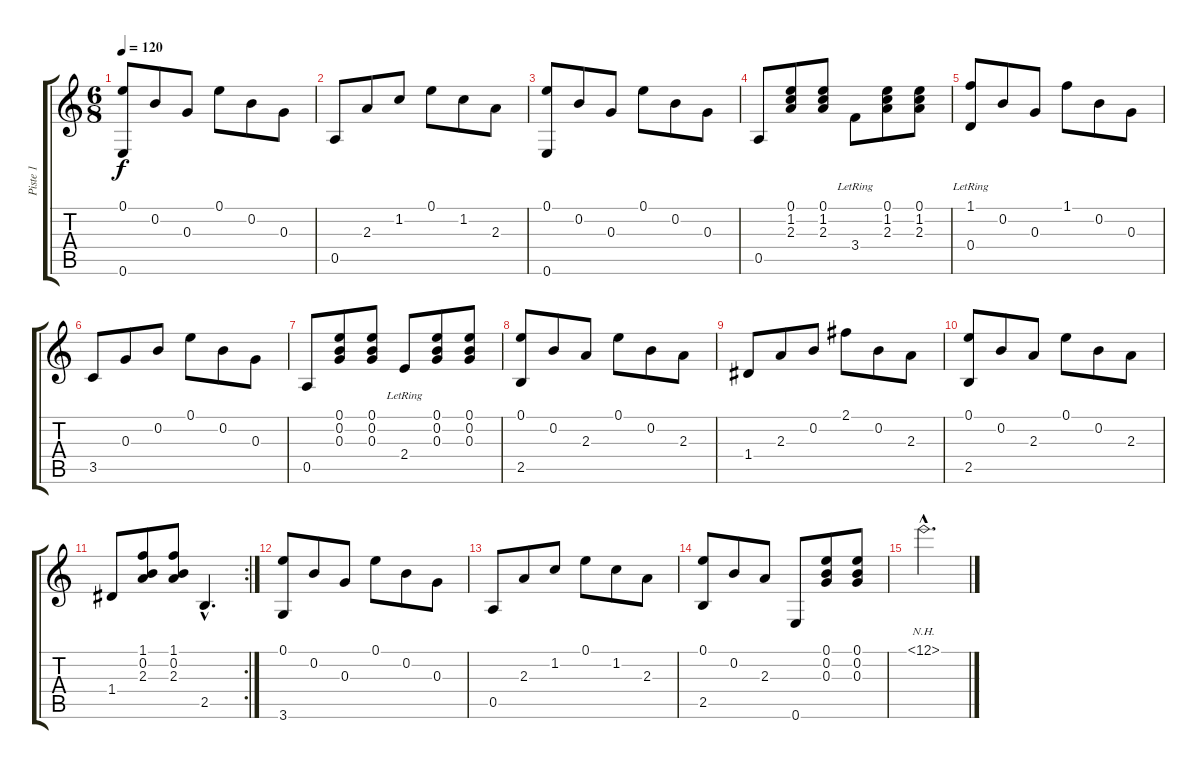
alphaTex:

\track ("Piste 1" "Piste 1") {instrument acousticguitarnylon}
\staff {score tabs}
\tuning (E4 B3 G3 D3 A2 E2) {hide}
\ts (6 8)
\tempo 120
\clef g2
\ks c
(0.1 0.6).8{dy f instrument acousticguitarnylon} 0.2.8 0.3.8 0.1.8 0.2.8 0.3.8 |
0.5.8 2.3.8 1.2.8 0.1.8 1.2.8 2.3.8 |
(0.1 0.6).8 0.2.8 0.3.8 0.1.8 0.2.8 0.3.8 |
0.5.8 (0.1 1.2 2.3).8 (0.1 1.2 2.3).8 3.4{lr}.8 (0.1 1.2 2.3).8 (0.1 1.2 2.3).8 |
(1.1 0.4{lr}).8 0.2.8 0.3.8 1.1.8 0.2.8 0.3.8 |
3.5.8 0.3.8 0.2.8 0.1.8 0.2.8 0.3.8 |
0.5.8 (0.1 0.2 0.3).8 (0.1 0.2 0.3).8 2.4{lr}.8 (0.1 0.2 0.3).8 (0.1 0.2 0.3).8 |
(0.1 2.5).8 0.2.8 2.3.8 0.1.8 0.2.8 2.3.8 |
1.4.8 2.3.8 0.2.8 2.1.8 0.2.8 2.3.8 |
(0.1 2.5).8 0.2.8 2.3.8 0.1.8 0.2.8 2.3.8 |
\rc 2
1.4.8 (1.1 0.2 2.3).8 (1.1 0.2 2.3).8 2.5{hac}.4{d} |
(0.1 3.6).8 0.2.8 0.3.8 0.1.8 0.2.8 0.3.8 |
0.5.8 2.3.8 1.2.8 0.1.8 1.2.8 2.3.8 |
(0.1 2.5).8 0.2.8 2.3.8 0.6.8 (0.1 0.2 0.3).8 (0.1 0.2 0.3).8 |
12.1{nh hac}.2{d}
